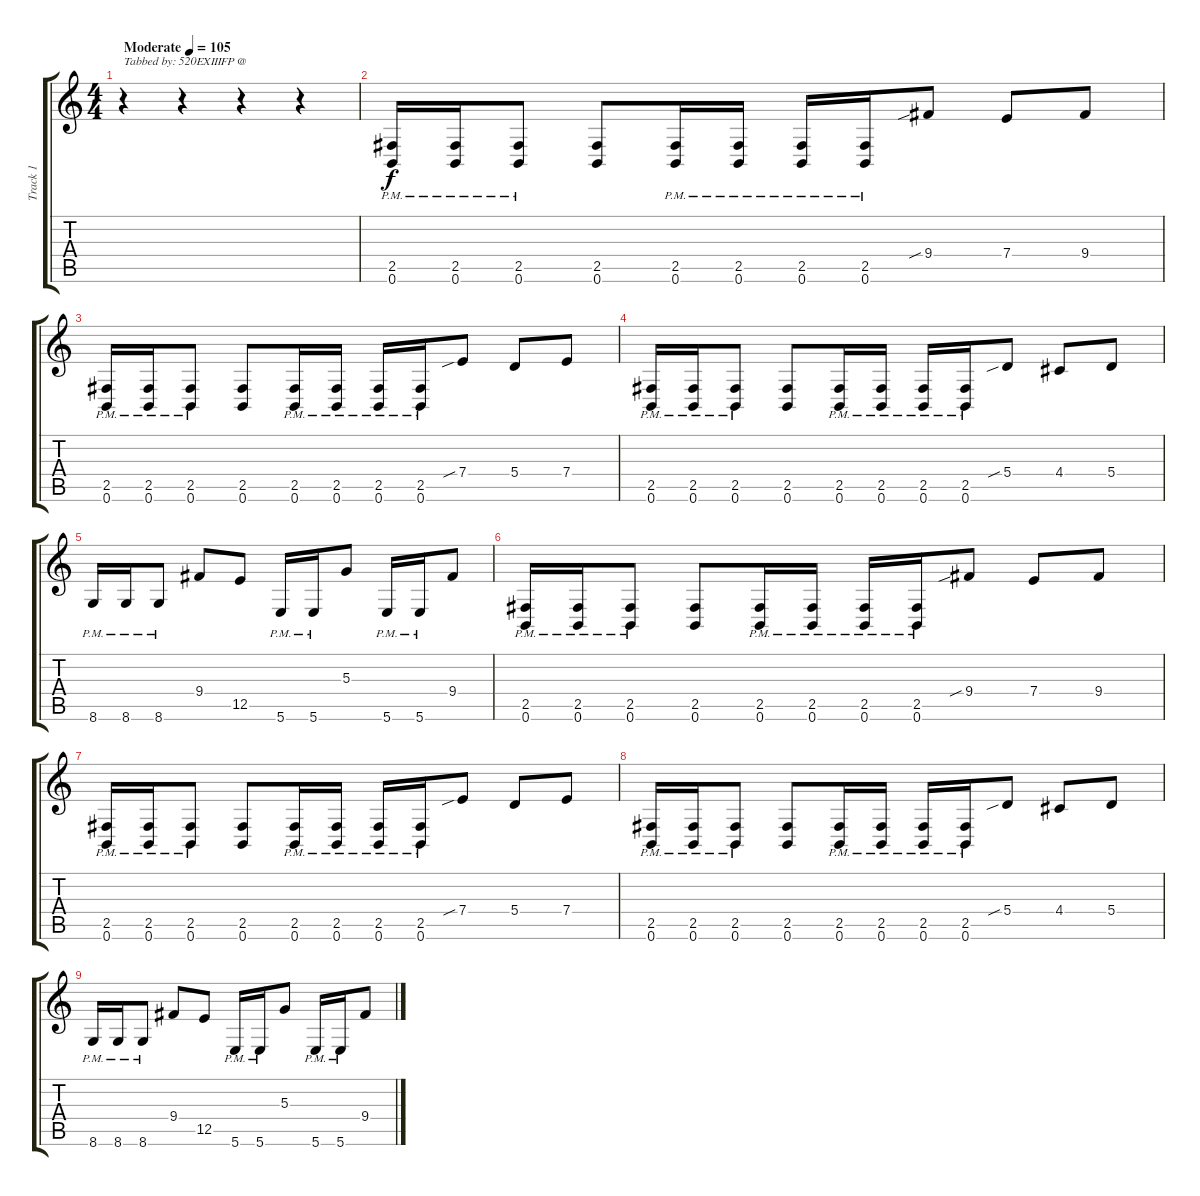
\track ("Track 1" "Track 1") {instrument overdrivenguitar}
\staff {score tabs}
\tuning (B3 Gb3 D3 A2 E2 B1) {hide}
\ts (4 4)
\tempo (105 "Moderate")
\clef g2
\ks c
r.4{txt "Tabbed by: 520EXIIIFP @" dy f instrument overdrivenguitar} r.4 r.4 r.4 |
(2.5{pm} 0.6{pm}).16 (2.5{pm} 0.6{pm}).16 (2.5{pm} 0.6{pm}).8 (2.5 0.6).8 (2.5{pm} 0.6{pm}).16 (2.5{pm} 0.6{pm}).16 (2.5{pm} 0.6{pm}).16 (2.5{pm} 0.6{pm}).16 9.4{sib}.8 7.4.8 9.4.8 |
(2.5{pm} 0.6{pm}).16 (2.5{pm} 0.6{pm}).16 (2.5{pm} 0.6{pm}).8 (2.5 0.6).8 (2.5{pm} 0.6{pm}).16 (2.5{pm} 0.6{pm}).16 (2.5{pm} 0.6{pm}).16 (2.5{pm} 0.6{pm}).16 7.4{sib}.8 5.4.8 7.4.8 |
(2.5{pm} 0.6{pm}).16 (2.5{pm} 0.6{pm}).16 (2.5{pm} 0.6{pm}).8 (2.5 0.6).8 (2.5{pm} 0.6{pm}).16 (2.5{pm} 0.6{pm}).16 (2.5{pm} 0.6{pm}).16 (2.5{pm} 0.6{pm}).16 5.4{sib}.8 4.4.8 5.4.8 |
8.6{pm}.16 8.6{pm}.16 8.6{pm}.8 9.4.8 12.5.8 5.6{pm}.16 5.6{pm}.16 5.3.8 5.6{pm}.16 5.6{pm}.16 9.4.8 |
(2.5{pm} 0.6{pm}).16 (2.5{pm} 0.6{pm}).16 (2.5{pm} 0.6{pm}).8 (2.5 0.6).8 (2.5{pm} 0.6{pm}).16 (2.5{pm} 0.6{pm}).16 (2.5{pm} 0.6{pm}).16 (2.5{pm} 0.6{pm}).16 9.4{sib}.8 7.4.8 9.4.8 |
(2.5{pm} 0.6{pm}).16 (2.5{pm} 0.6{pm}).16 (2.5{pm} 0.6{pm}).8 (2.5 0.6).8 (2.5{pm} 0.6{pm}).16 (2.5{pm} 0.6{pm}).16 (2.5{pm} 0.6{pm}).16 (2.5{pm} 0.6{pm}).16 7.4{sib}.8 5.4.8 7.4.8 |
(2.5{pm} 0.6{pm}).16 (2.5{pm} 0.6{pm}).16 (2.5{pm} 0.6{pm}).8 (2.5 0.6).8 (2.5{pm} 0.6{pm}).16 (2.5{pm} 0.6{pm}).16 (2.5{pm} 0.6{pm}).16 (2.5{pm} 0.6{pm}).16 5.4{sib}.8 4.4.8 5.4.8 |
8.6{pm}.16 8.6{pm}.16 8.6{pm}.8 9.4.8 12.5.8 5.6{pm}.16 5.6{pm}.16 5.3.8 5.6{pm}.16 5.6{pm}.16 9.4.8
